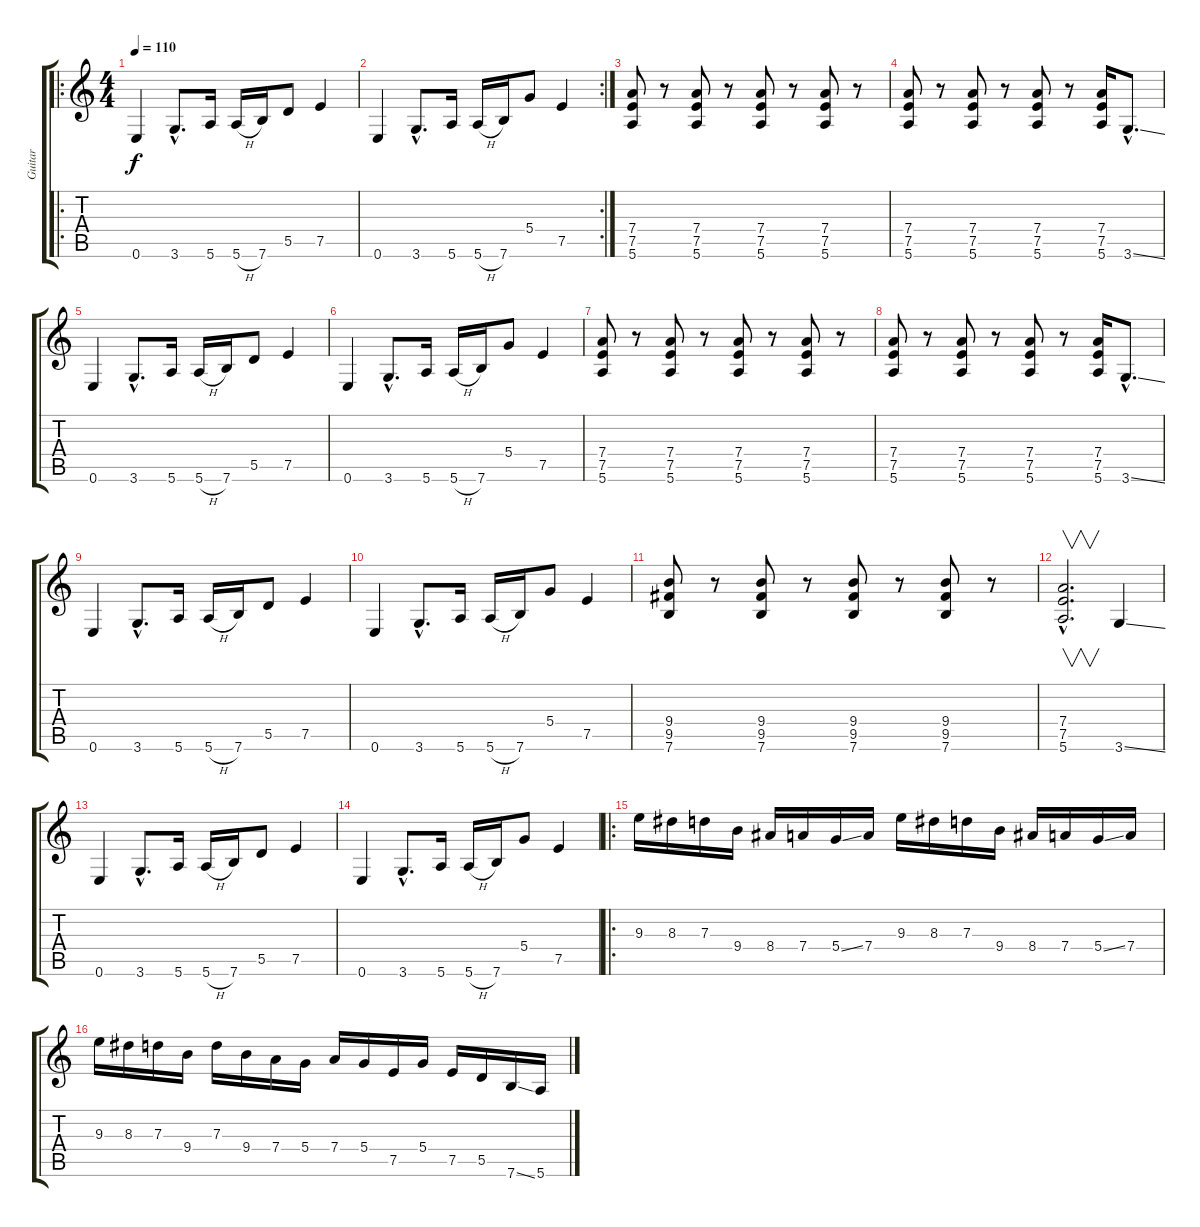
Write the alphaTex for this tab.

\track ("Guitar" "Guitar") {instrument distortionguitar}
\staff {score tabs}
\tuning (E4 B3 G3 D3 A2 E2) {hide}
\ro
\ts (4 4)
\tempo 110
\clef g2
\ks c
0.6.4{dy f instrument distortionguitar} 3.6{hac}.8{d} 5.6.16 5.6{h}.16 7.6.16 5.5.8 7.5.4 |
\rc 2
0.6.4 3.6{hac}.8{d} 5.6.16 5.6{h}.16 7.6.16 5.4.8 7.5.4 |
(7.4 7.5 5.6).8 r.8 (7.4 7.5 5.6).8 r.8 (7.4 7.5 5.6).8 r.8 (7.4 7.5 5.6).8 r.8 |
(7.4 7.5 5.6).8 r.8 (7.4 7.5 5.6).8 r.8 (7.4 7.5 5.6).8 r.8 (7.4 7.5 5.6).16 3.6{ss hac}.8{d} |
0.6.4 3.6{hac}.8{d} 5.6.16 5.6{h}.16 7.6.16 5.5.8 7.5.4 |
0.6.4 3.6{hac}.8{d} 5.6.16 5.6{h}.16 7.6.16 5.4.8 7.5.4 |
(7.4 7.5 5.6).8 r.8 (7.4 7.5 5.6).8 r.8 (7.4 7.5 5.6).8 r.8 (7.4 7.5 5.6).8 r.8 |
(7.4 7.5 5.6).8 r.8 (7.4 7.5 5.6).8 r.8 (7.4 7.5 5.6).8 r.8 (7.4 7.5 5.6).16 3.6{ss hac}.8{d} |
0.6.4 3.6{hac}.8{d} 5.6.16 5.6{h}.16 7.6.16 5.5.8 7.5.4 |
0.6.4 3.6{hac}.8{d} 5.6.16 5.6{h}.16 7.6.16 5.4.8 7.5.4 |
(9.4 9.5 7.6).8 r.8 (9.4 9.5 7.6).8 r.8 (9.4 9.5 7.6).8 r.8 (9.4 9.5 7.6).8 r.8 |
(7.4{hac} 7.5{hac} 5.6{hac}).2{v d} 3.6{ss}.4 |
0.6.4 3.6{hac}.8{d} 5.6.16 5.6{h}.16 7.6.16 5.5.8 7.5.4 |
0.6.4 3.6{hac}.8{d} 5.6.16 5.6{h}.16 7.6.16 5.4.8 7.5.4 |
\ro
9.3.16 8.3.16 7.3.16 9.4.16 8.4.16 7.4.16 5.4{ss}.16 7.4.16 9.3.16 8.3.16 7.3.16 9.4.16 8.4.16 7.4.16 5.4{ss}.16 7.4.16 |
9.3.16 8.3.16 7.3.16 9.4.16 7.3.16 9.4.16 7.4.16 5.4.16 7.4.16 5.4.16 7.5.16 5.4.16 7.5.16 5.5.16 7.6{ss}.16 5.6{ss}.16
